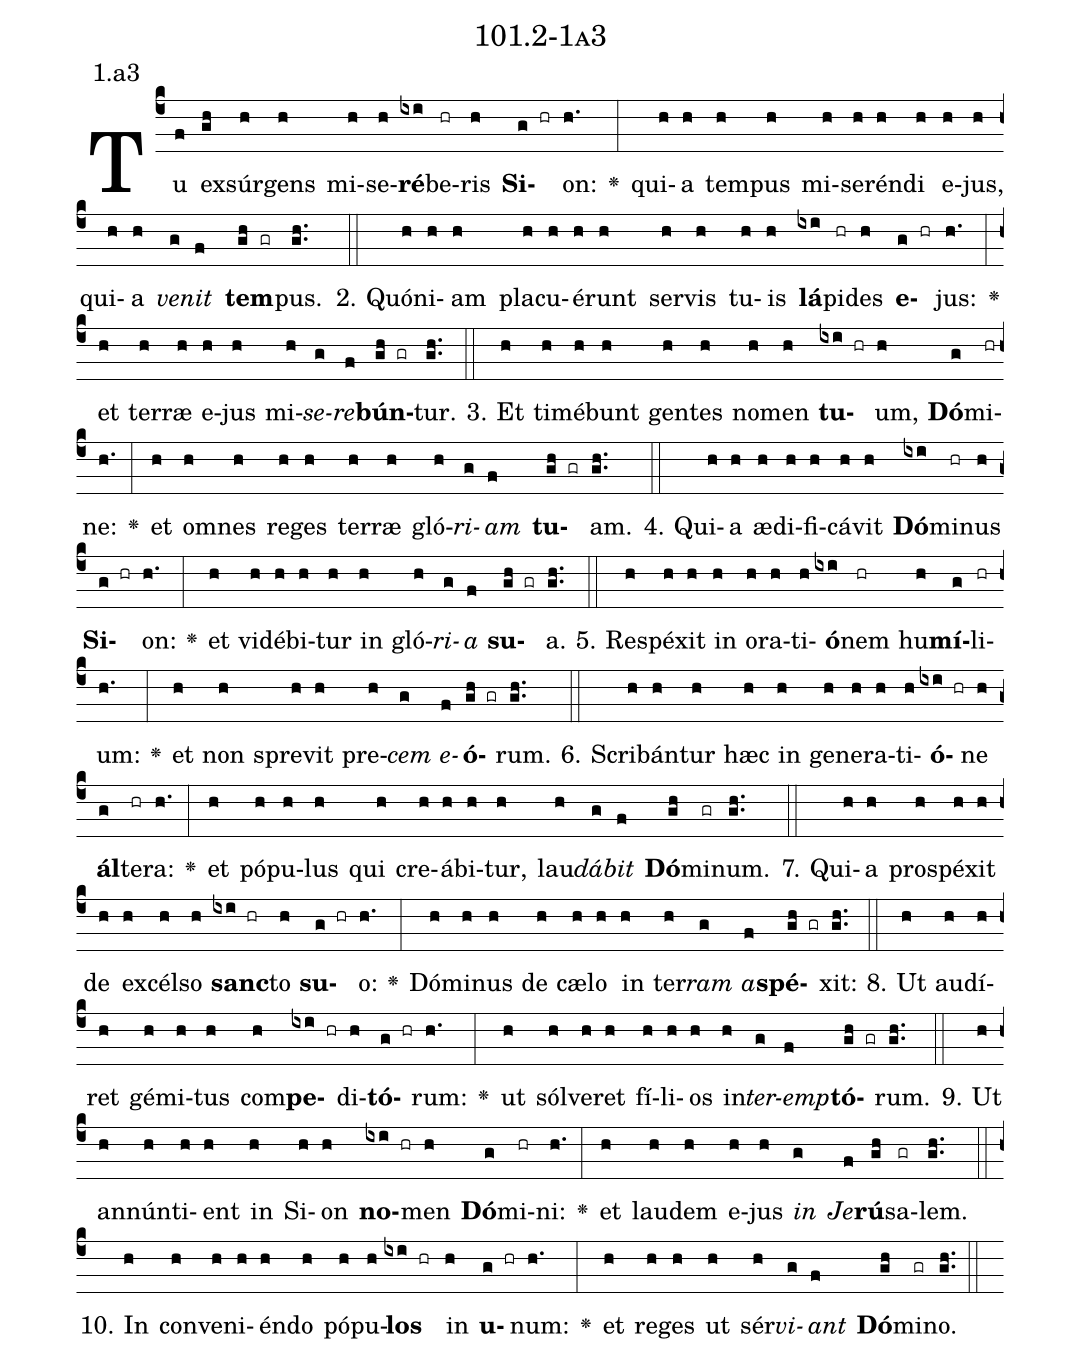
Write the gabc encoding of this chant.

name: 101.2-1a3;
annotation: 1.a3;
%%
(c4)Tu(f) ex(gh)súr(h)gens(h) mi(h)se(h)<b>ré</b>(ixi)be(hr)ris(h) <b>Si</b>(g hr)on:(h.) <v>\greheightstar</v>(:) qui(h)a(h) tem(h)pus(h) mi(h)se(h)rén(h)di(h) e(h)jus,(h) qui(h)a(h) <i>ve</i>(g)<i>nit</i>(f) <b>tem</b>(gh gr)pus.(gh..) (::)
2. Quón(h)i(h)am(h) pla(h)cu(h)é(h)runt(h) ser(h)vis(h) tu(h)is(h) <b>lá</b>(ixi)pi(hr)des(h) <b>e</b>(g hr)jus:(h.) <v>\greheightstar</v>(:) et(h) ter(h)ræ(h) e(h)jus(h) mi(h)<i>se</i>(g)<i>re</i>(f)<b>bún</b>(gh gr)tur.(gh..) (::)
3. Et(h) ti(h)mé(h)bunt(h) gen(h)tes(h) no(h)men(h) <b>tu</b>(ixi hr)um,(h) <b>Dó</b>(g)mi(hr)ne:(h.) <v>\greheightstar</v>(:) et(h) om(h)nes(h) re(h)ges(h) ter(h)ræ(h) gló(h)<i>ri</i>(g)<i>am</i>(f) <b>tu</b>(gh gr)am.(gh..) (::)
4. Qui(h)a(h) æ(h)di(h)fi(h)cá(h)vit(h) <b>Dó</b>(ixi)mi(hr)nus(h) <b>Si</b>(g hr)on:(h.) <v>\greheightstar</v>(:) et(h) vi(h)dé(h)bi(h)tur(h) in(h) gló(h)<i>ri</i>(g)<i>a</i>(f) <b>su</b>(gh gr)a.(gh..) (::)
5. Re(h)spé(h)xit(h) in(h) o(h)ra(h)ti(h)<b>ó</b>(ixi)nem(hr) hu(h)<b>mí</b>(g)li(hr)um:(h.) <v>\greheightstar</v>(:) et(h) non(h) spre(h)vit(h) pre(h)<i>cem</i>(g) <i>e</i>(f)<b>ó</b>(gh gr)rum.(gh..) (::)
6. Scri(h)bán(h)tur(h) hæc(h) in(h) ge(h)ne(h)ra(h)ti(h)<b>ó</b>(ixi hr)ne(h) <b>ál</b>(g)te(hr)ra:(h.) <v>\greheightstar</v>(:) et(h) pó(h)pu(h)lus(h) qui(h) cre(h)á(h)bi(h)tur,(h) lau(h)<i>dá</i>(g)<i>bit</i>(f) <b>Dó</b>(gh)mi(gr)num.(gh..) (::)
7. Qui(h)a(h) pro(h)spé(h)xit(h) de(h) ex(h)cél(h)so(h) <b>sanc</b>(ixi hr)to(h) <b>su</b>(g hr)o:(h.) <v>\greheightstar</v>(:) Dó(h)mi(h)nus(h) de(h) cæ(h)lo(h) in(h) ter(h)<i>ram</i>(g) <i>a</i>(f)<b>spé</b>(gh gr)xit:(gh..) (::)
8. Ut(h) au(h)dí(h)ret(h) gé(h)mi(h)tus(h) com(h)<b>pe</b>(ixi hr)di(h)<b>tó</b>(g hr)rum:(h.) <v>\greheightstar</v>(:) ut(h) sól(h)ve(h)ret(h) fí(h)li(h)os(h) in(h)<i>ter</i>(g)<i>emp</i>(f)<b>tó</b>(gh gr)rum.(gh..) (::)
9. Ut(h) an(h)nún(h)ti(h)ent(h) in(h) Si(h)on(h) <b>no</b>(ixi hr)men(h) <b>Dó</b>(g)mi(hr)ni:(h.) <v>\greheightstar</v>(:) et(h) lau(h)dem(h) e(h)jus(h) <i>in</i>(g) <i>Je</i>(f)<b>rú</b>(gh)sa(gr)lem.(gh..) (::)
10. In(h) con(h)ve(h)ni(h)én(h)do(h) pó(h)pu(h)<b>los</b>(ixi hr) in(h) <b>u</b>(g hr)num:(h.) <v>\greheightstar</v>(:) et(h) re(h)ges(h) ut(h) sér(h)<i>vi</i>(g)<i>ant</i>(f) <b>Dó</b>(gh)mi(gr)no.(gh..) (::)
